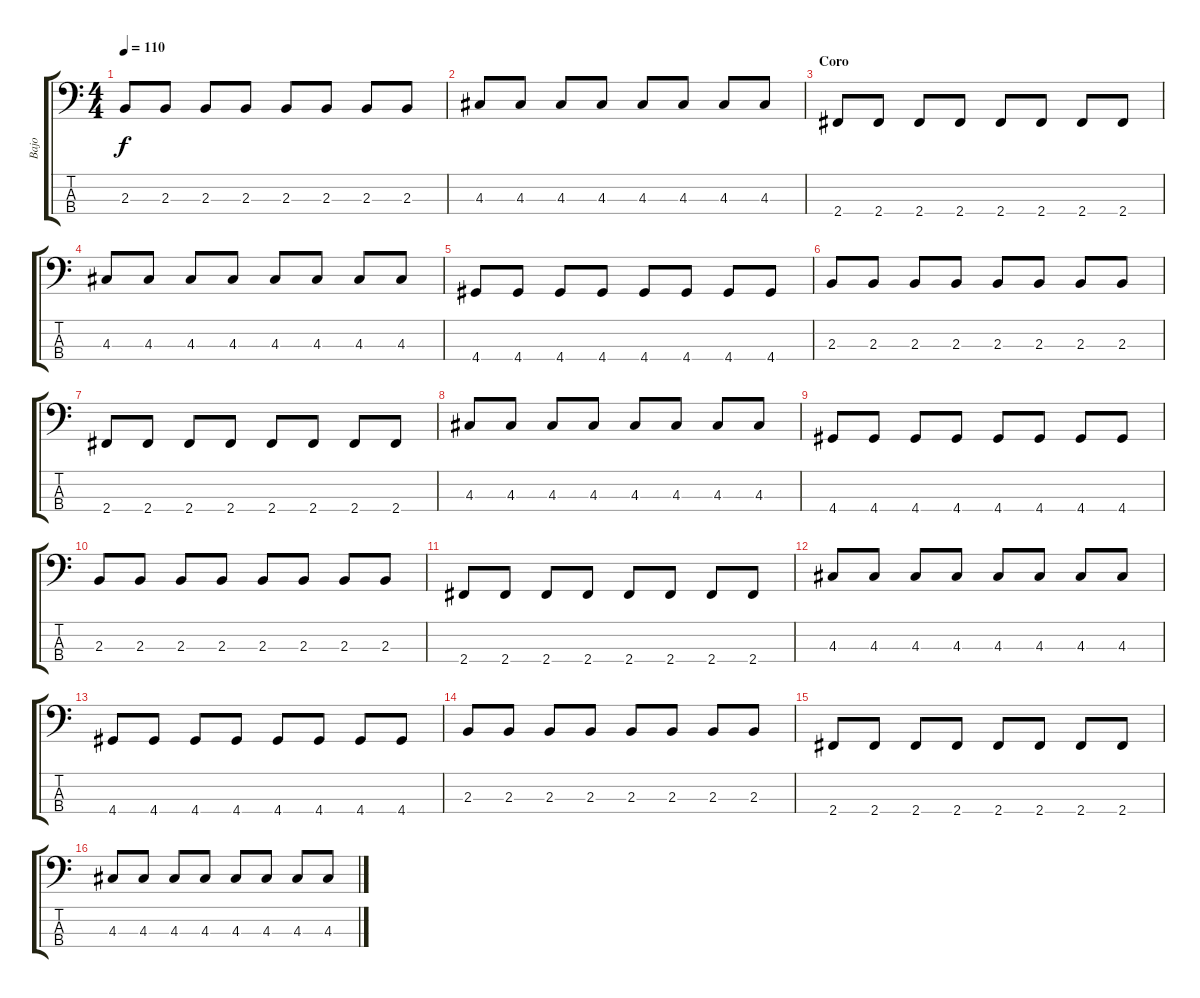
\track ("Bajo" "Bajo") {instrument electricbasspick}
\staff {score tabs}
\tuning (G2 D2 A1 E1) {hide}
\ts (4 4)
\tempo 110
\clef f4
\ks c
2.3.8{dy f volume 4} 2.3.8 2.3.8 2.3.8 2.3.8 2.3.8 2.3.8 2.3.8 |
4.3.8 4.3.8 4.3.8 4.3.8 4.3.8 4.3.8 4.3.8 4.3.8 |
\section ("" "Coro")
2.4.8{volume 10} 2.4.8 2.4.8 2.4.8 2.4.8 2.4.8 2.4.8 2.4.8 |
4.3.8 4.3.8 4.3.8 4.3.8 4.3.8 4.3.8 4.3.8 4.3.8 |
4.4.8 4.4.8 4.4.8 4.4.8 4.4.8 4.4.8 4.4.8 4.4.8 |
2.3.8 2.3.8 2.3.8 2.3.8 2.3.8 2.3.8 2.3.8 2.3.8 |
2.4.8 2.4.8 2.4.8 2.4.8 2.4.8 2.4.8 2.4.8 2.4.8 |
4.3.8 4.3.8 4.3.8 4.3.8 4.3.8 4.3.8 4.3.8 4.3.8 |
4.4.8 4.4.8 4.4.8 4.4.8 4.4.8 4.4.8 4.4.8 4.4.8 |
2.3.8 2.3.8 2.3.8 2.3.8 2.3.8 2.3.8 2.3.8 2.3.8 |
2.4.8 2.4.8 2.4.8 2.4.8 2.4.8 2.4.8 2.4.8 2.4.8 |
4.3.8 4.3.8 4.3.8 4.3.8 4.3.8 4.3.8 4.3.8 4.3.8 |
4.4.8 4.4.8 4.4.8 4.4.8 4.4.8 4.4.8 4.4.8 4.4.8 |
2.3.8 2.3.8 2.3.8 2.3.8 2.3.8 2.3.8 2.3.8 2.3.8 |
2.4.8 2.4.8 2.4.8 2.4.8 2.4.8 2.4.8 2.4.8 2.4.8 |
4.3.8 4.3.8 4.3.8 4.3.8 4.3.8 4.3.8 4.3.8 4.3.8
